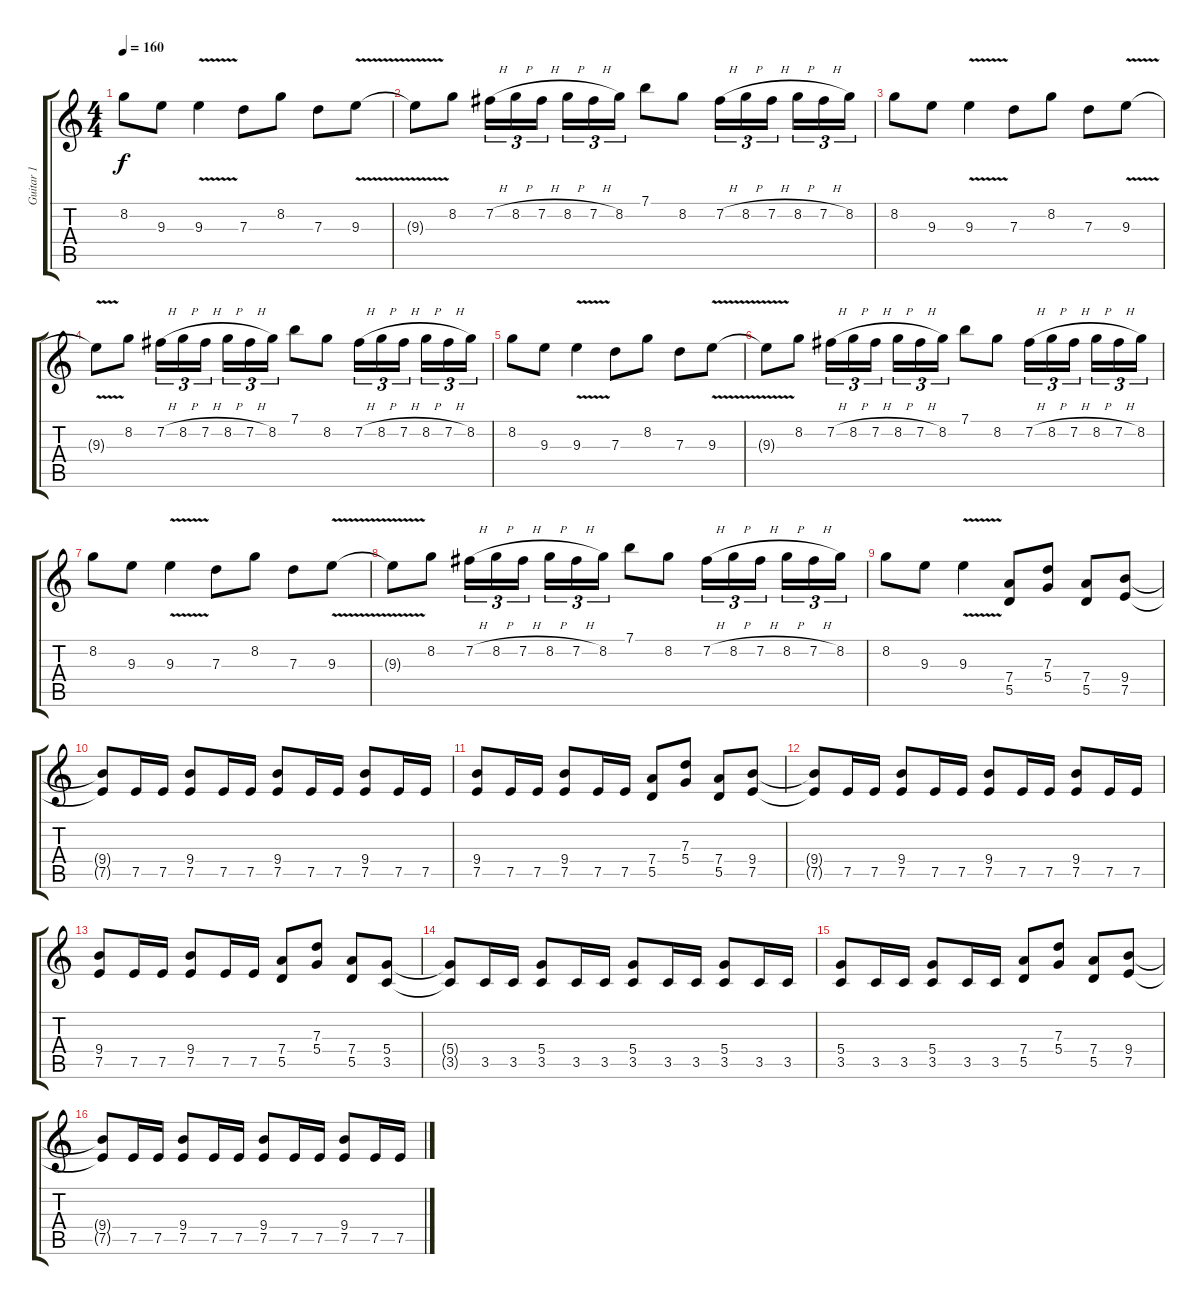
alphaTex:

\track ("Guitar 1" "Guitar 1") {instrument distortionguitar}
\staff {score tabs}
\tuning (E4 B3 G3 D3 A2 E2) {hide}
\ts (4 4)
\tempo 160
\clef g2
\ks c
8.2.8{dy f} 9.3.8 9.3{v}.4 7.3.8 8.2.8 7.3.8 9.3{v}.8 |
9.3{t}.8 8.2.8 7.2{h}.16{tu (3 2)} 8.2{h}.16{tu (3 2)} 7.2{h}.16{tu (3 2) beam splitsecondary} 8.2{h}.16{tu (3 2)} 7.2{h}.16{tu (3 2)} 8.2.16{tu (3 2)} 7.1.8 8.2.8 7.2{h}.16{tu (3 2)} 8.2{h}.16{tu (3 2)} 7.2{h}.16{tu (3 2) beam splitsecondary} 8.2{h}.16{tu (3 2)} 7.2{h}.16{tu (3 2)} 8.2.16{tu (3 2)} |
8.2.8 9.3.8 9.3{v}.4 7.3.8 8.2.8 7.3.8 9.3{v}.8 |
9.3{t}.8 8.2.8 7.2{h}.16{tu (3 2)} 8.2{h}.16{tu (3 2)} 7.2{h}.16{tu (3 2) beam splitsecondary} 8.2{h}.16{tu (3 2)} 7.2{h}.16{tu (3 2)} 8.2.16{tu (3 2)} 7.1.8 8.2.8 7.2{h}.16{tu (3 2)} 8.2{h}.16{tu (3 2)} 7.2{h}.16{tu (3 2) beam splitsecondary} 8.2{h}.16{tu (3 2)} 7.2{h}.16{tu (3 2)} 8.2.16{tu (3 2)} |
8.2.8 9.3.8 9.3{v}.4 7.3.8 8.2.8 7.3.8 9.3{v}.8 |
9.3{t}.8 8.2.8 7.2{h}.16{tu (3 2)} 8.2{h}.16{tu (3 2)} 7.2{h}.16{tu (3 2) beam splitsecondary} 8.2{h}.16{tu (3 2)} 7.2{h}.16{tu (3 2)} 8.2.16{tu (3 2)} 7.1.8 8.2.8 7.2{h}.16{tu (3 2)} 8.2{h}.16{tu (3 2)} 7.2{h}.16{tu (3 2) beam splitsecondary} 8.2{h}.16{tu (3 2)} 7.2{h}.16{tu (3 2)} 8.2.16{tu (3 2)} |
8.2.8 9.3.8 9.3{v}.4 7.3.8 8.2.8 7.3.8 9.3{v}.8 |
9.3{t}.8 8.2.8 7.2{h}.16{tu (3 2)} 8.2{h}.16{tu (3 2)} 7.2{h}.16{tu (3 2) beam splitsecondary} 8.2{h}.16{tu (3 2)} 7.2{h}.16{tu (3 2)} 8.2.16{tu (3 2)} 7.1.8 8.2.8 7.2{h}.16{tu (3 2)} 8.2{h}.16{tu (3 2)} 7.2{h}.16{tu (3 2) beam splitsecondary} 8.2{h}.16{tu (3 2)} 7.2{h}.16{tu (3 2)} 8.2.16{tu (3 2)} |
8.2.8 9.3.8 9.3{v}.4 (7.4 5.5).8 (7.3 5.4).8 (7.4 5.5).8 (9.4 7.5).8 |
(9.4{t} 7.5{t}).8 7.5.16 7.5.16 (9.4 7.5).8 7.5.16 7.5.16 (9.4 7.5).8 7.5.16 7.5.16 (9.4 7.5).8 7.5.16 7.5.16 |
(9.4 7.5).8 7.5.16 7.5.16 (9.4 7.5).8 7.5.16 7.5.16 (7.4 5.5).8 (7.3 5.4).8 (7.4 5.5).8 (9.4 7.5).8 |
(9.4{t} 7.5{t}).8 7.5.16 7.5.16 (9.4 7.5).8 7.5.16 7.5.16 (9.4 7.5).8 7.5.16 7.5.16 (9.4 7.5).8 7.5.16 7.5.16 |
(9.4 7.5).8 7.5.16 7.5.16 (9.4 7.5).8 7.5.16 7.5.16 (7.4 5.5).8 (7.3 5.4).8 (7.4 5.5).8 (5.4 3.5).8 |
(5.4{t} 3.5{t}).8 3.5.16 3.5.16 (5.4 3.5).8 3.5.16 3.5.16 (5.4 3.5).8 3.5.16 3.5.16 (5.4 3.5).8 3.5.16 3.5.16 |
(5.4 3.5).8 3.5.16 3.5.16 (5.4 3.5).8 3.5.16 3.5.16 (7.4 5.5).8 (7.3 5.4).8 (7.4 5.5).8 (9.4 7.5).8 |
(9.4{t} 7.5{t}).8 7.5.16 7.5.16 (9.4 7.5).8 7.5.16 7.5.16 (9.4 7.5).8 7.5.16 7.5.16 (9.4 7.5).8 7.5.16 7.5.16
